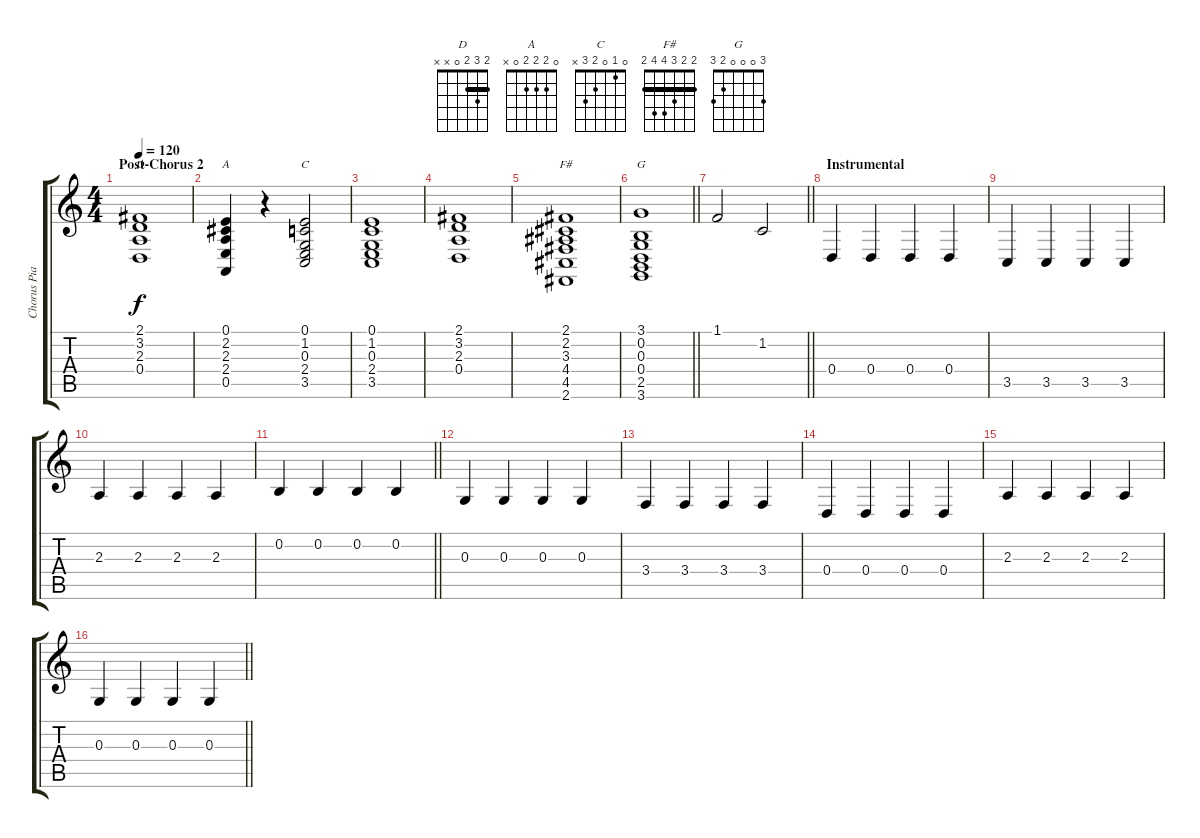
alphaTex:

\track ("Chorus Piano" "Chorus Pia") {instrument electricpiano2}
\staff {score tabs}
\tuning (E4 B3 G3 D3 A2 E2) {hide}
\chord ("D" 2 3 2 0 x x) {barre 2}
\chord ("A" 0 2 2 2 0 x)
\chord ("C" 0 1 0 2 3 x)
\chord ("F#" 2 2 3 4 4 2) {barre 2}
\chord ("G" 3 0 0 0 2 3)
\ts (4 4)
\section ("" "Post-Chorus 2")
\tempo 120
\clef g2
\ks c
(2.1 3.2 2.3 0.4).1{ch "D" dy f} |
(0.1 2.2 2.3 2.4 0.5).4{ch "A"} r.4 (0.1 1.2 0.3 2.4 3.5).2{ch "C"} |
(0.1 1.2 0.3 2.4 3.5).1 |
(2.1 3.2 2.3 0.4).1 |
(2.1 2.2 3.3 4.4 4.5 2.6).1{ch "F#"} |
\barLineRight lightlight
(3.1 0.2 0.3 0.4 2.5 3.6).1{ch "G"} |
\barLineRight lightlight
1.1.2 1.2.2 |
\section ("" "Instrumental")
0.4.4 0.4.4 0.4.4 0.4.4 |
3.5.4 3.5.4 3.5.4 3.5.4 |
2.3.4 2.3.4 2.3.4 2.3.4 |
\barLineRight lightlight
0.2.4 0.2.4 0.2.4 0.2.4 |
0.3.4 0.3.4 0.3.4 0.3.4 |
3.4.4 3.4.4 3.4.4 3.4.4 |
0.4.4 0.4.4 0.4.4 0.4.4 |
2.3.4 2.3.4 2.3.4 2.3.4 |
\barLineRight lightlight
0.3.4 0.3.4 0.3.4 0.3.4
